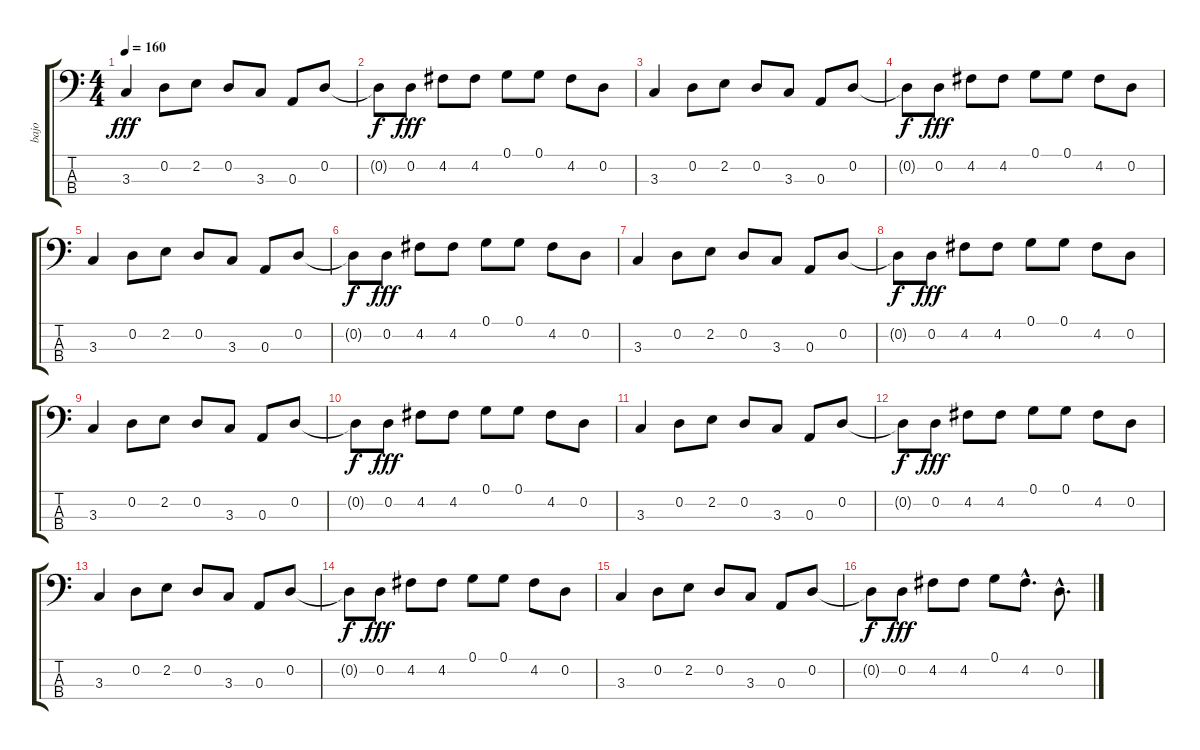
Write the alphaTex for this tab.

\track ("bajo" "bajo") {instrument electricbassfinger}
\staff {score tabs}
\tuning (G2 D2 A1 E1) {hide}
\ts (4 4)
\tempo 160
\clef f4
\ks c
3.3.4{dy fff} 0.2.8 2.2.8 0.2.8 3.3.8 0.3.8 0.2.8 |
0.2{t}.8{dy f} 0.2.8{dy fff} 4.2.8 4.2.8 0.1.8 0.1.8 4.2.8 0.2.8 |
3.3.4 0.2.8 2.2.8 0.2.8 3.3.8 0.3.8 0.2.8 |
0.2{t}.8{dy f} 0.2.8{dy fff} 4.2.8 4.2.8 0.1.8 0.1.8 4.2.8 0.2.8 |
3.3.4 0.2.8 2.2.8 0.2.8 3.3.8 0.3.8 0.2.8 |
0.2{t}.8{dy f} 0.2.8{dy fff} 4.2.8 4.2.8 0.1.8 0.1.8 4.2.8 0.2.8 |
3.3.4 0.2.8 2.2.8 0.2.8 3.3.8 0.3.8 0.2.8 |
0.2{t}.8{dy f} 0.2.8{dy fff} 4.2.8 4.2.8 0.1.8 0.1.8 4.2.8 0.2.8 |
3.3.4 0.2.8 2.2.8 0.2.8 3.3.8 0.3.8 0.2.8 |
0.2{t}.8{dy f} 0.2.8{dy fff} 4.2.8 4.2.8 0.1.8 0.1.8 4.2.8 0.2.8 |
3.3.4 0.2.8 2.2.8 0.2.8 3.3.8 0.3.8 0.2.8 |
0.2{t}.8{dy f} 0.2.8{dy fff} 4.2.8 4.2.8 0.1.8 0.1.8 4.2.8 0.2.8 |
3.3.4 0.2.8 2.2.8 0.2.8 3.3.8 0.3.8 0.2.8 |
0.2{t}.8{dy f} 0.2.8{dy fff} 4.2.8 4.2.8 0.1.8 0.1.8 4.2.8 0.2.8 |
3.3.4 0.2.8 2.2.8 0.2.8 3.3.8 0.3.8 0.2.8 |
0.2{t}.8{dy f} 0.2.8{dy fff} 4.2.8 4.2.8 0.1.8 4.2{hac}.8{d} 0.2{hac}.8{d}
